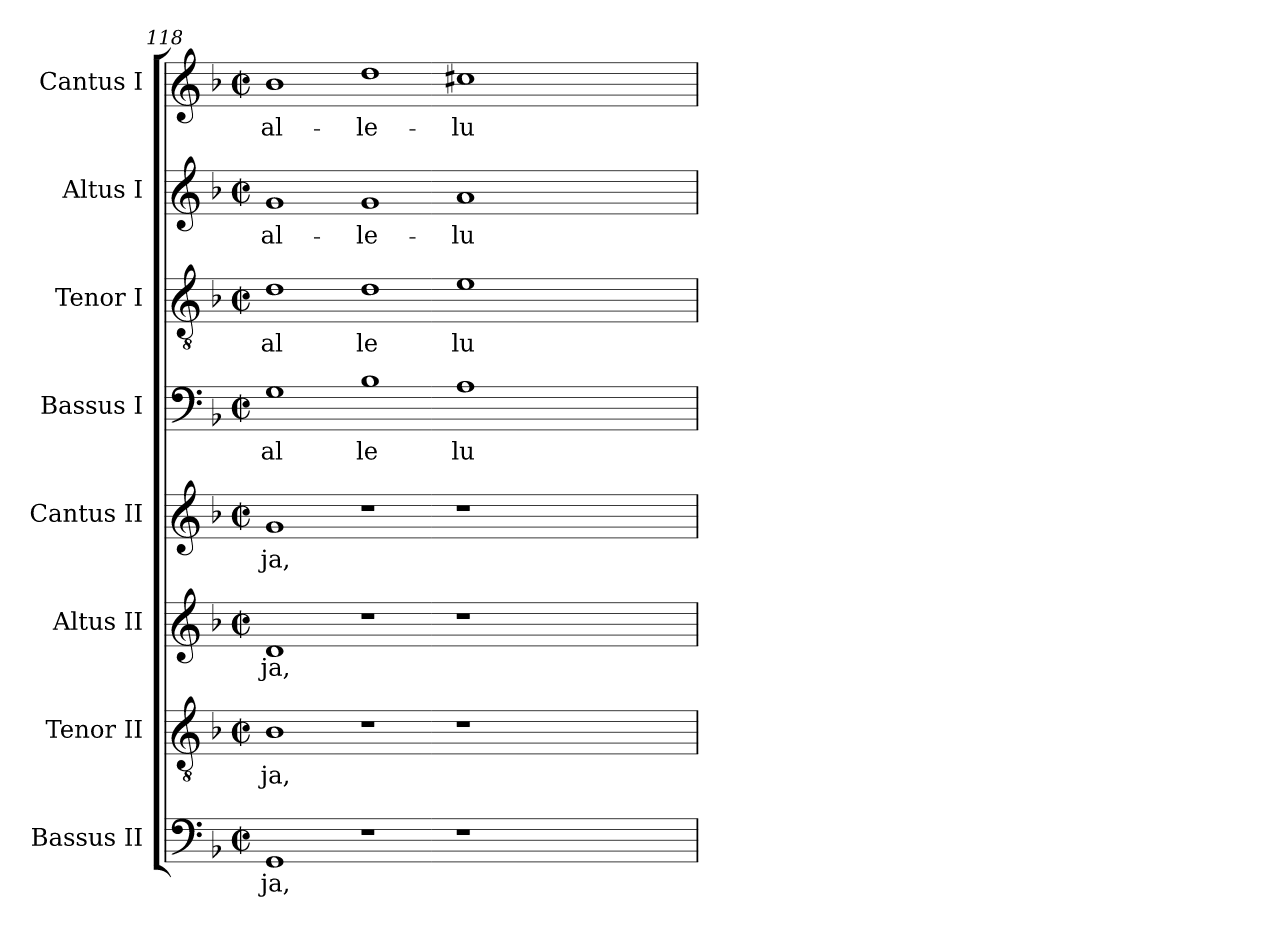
**kern	**text	**kern	**text	**kern	**text	**kern	**text	**kern	**text	**kern	**text	**kern	**text	**kern	**text
*part8	*part8	*part7	*part7	*part6	*part6	*part5	*part5	*part4	*part4	*part3	*part3	*part2	*part2	*part1	*part1
*staff8	*staff8	*staff7	*staff7	*staff6	*staff6	*staff5	*staff5	*staff4	*staff4	*staff3	*staff3	*staff2	*staff2	*staff1	*staff1
*I"Bassus II	*	*I"Tenor II	*	*I"Altus II	*	*I"Cantus II	*	*I"Bassus I	*	*I"Tenor I	*	*I"Altus I	*	*I"Cantus I	*
*clefF4	*	*clefGv2	*	*clefG2	*	*clefG2	*	*clefF4	*	*clefGv2	*	*clefG2	*	*clefG2	*
*k[b-]	*	*k[b-]	*	*k[b-]	*	*k[b-]	*	*k[b-]	*	*k[b-]	*	*k[b-]	*	*k[b-]	*
*F:	*	*F:	*	*F:	*	*F:	*	*F:	*	*F:	*	*F:	*	*F:	*
*M2/2	*	*M2/2	*	*M2/2	*	*M2/2	*	*M2/2	*	*M2/2	*	*M2/2	*	*M2/2	*
*met(c|)	*	*met(c|)	*	*met(c|)	*	*met(c|)	*	*met(c|)	*	*met(c|)	*	*met(c|)	*	*met(c|)	*
=118	=118	=118	=118	=118	=118	=118	=118	=118	=118	=118	=118	=118	=118	=118	=118
!	!LO:LY:b:cj	!	!LO:LY:b:cj	!	!LO:LY:b:cj	!	!LO:LY:b:cj	!	!LO:LY:b:cj	!	!LO:LY:b:cj	!	!LO:LY:b:cj	!	!LO:LY:b:cj
1GG	ja,	1B-	-ja,	1d	-ja,	1g	ja,	1G	al	1d	al	1g	al-	1b-	al-
!	!	!	!	!	!	!	!	!	!LO:LY:b:cj	!	!LO:LY:b:cj	!	!LO:LY:b:cj	!	!LO:LY:b:cj
1r	.	1r	.	1r	.	1r	.	1B-	le	1d	le	1g	-le-	1dd	-le-
!LO:N:vis=1	!	!LO:N:vis=1	!	!LO:N:vis=1	!	!LO:N:vis=1	!	!	!LO:LY:b:cj	!	!LO:LY:b:cj	!	!LO:LY:b:cj	!	!LO:LY:b:cj
0.r	.	0.r	.	0.r	.	0.r	.	1A	lu	1e	lu	1a	-lu-	1cc#X	-lu-
.	.	.	.	.	.	.	.	0ryy	.	0ryy	.	0ryy	.	0ryy	.
=	=	=	=	=	=	=	=	=	=	=	=	=	=	=	=
*-	*-	*-	*-	*-	*-	*-	*-	*-	*-	*-	*-	*-	*-	*-	*-
